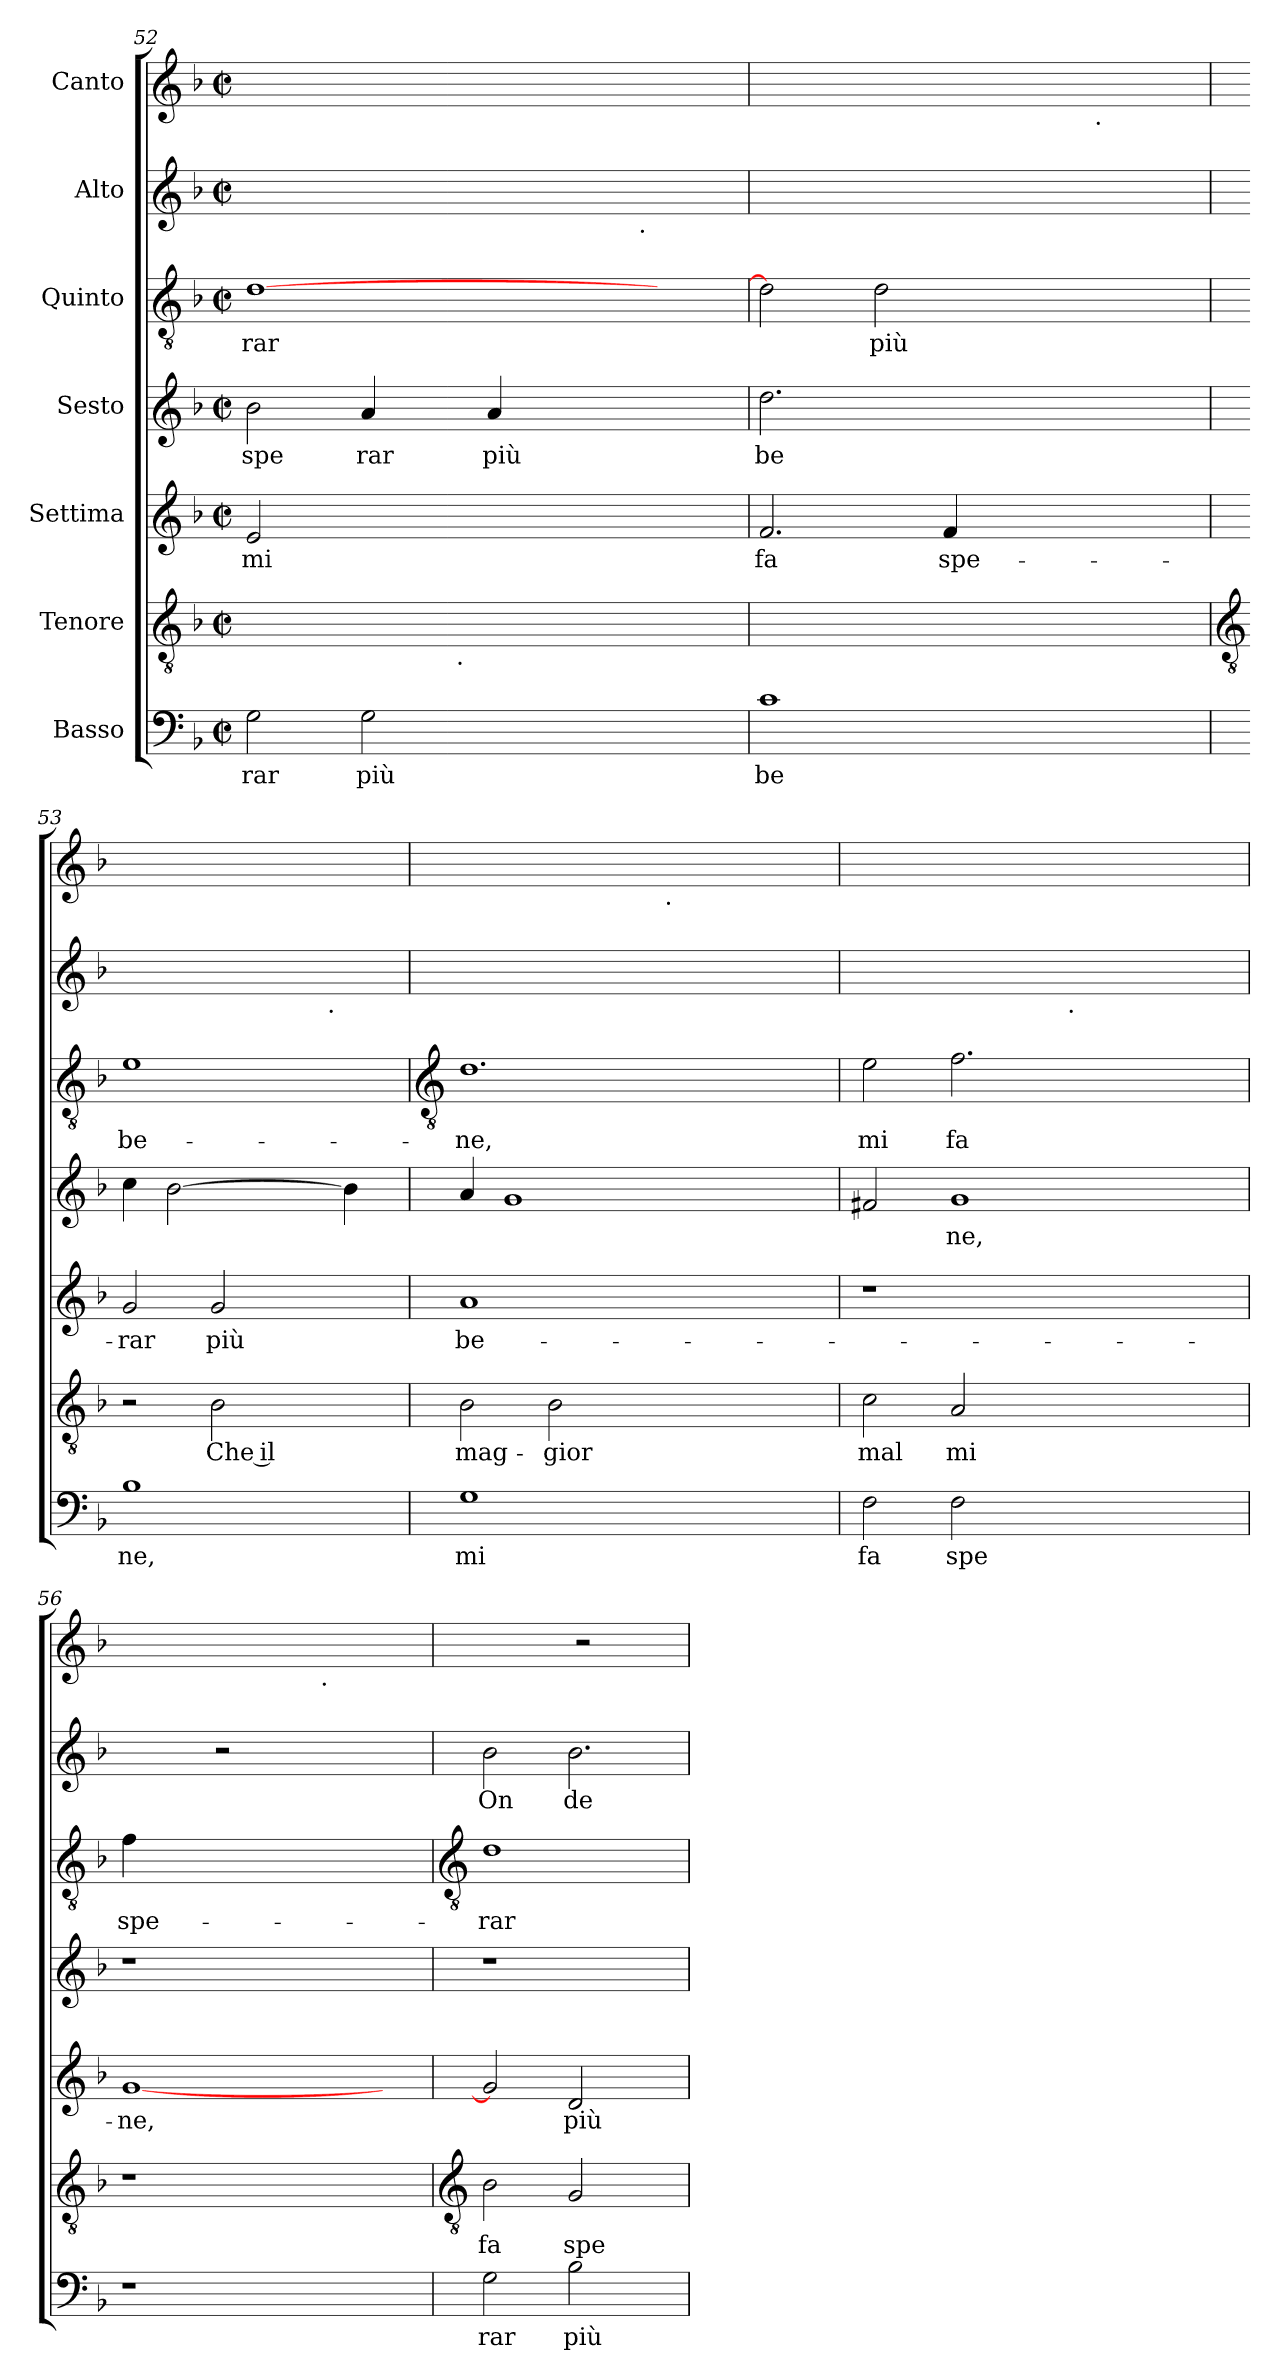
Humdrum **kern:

**kern	**text	**kern	**text	**kern	**text	**kern	**text	**kern	**text	**kern	**text	**kern
*part7	*part7	*part6	*part6	*part5	*part5	*part4	*part4	*part3	*part3	*part2	*part2	*part1
*staff7	*staff7	*staff6	*staff6	*staff5	*staff5	*staff4	*staff4	*staff3	*staff3	*staff2	*staff2	*staff1
*I"Basso	*	*I"Tenore	*	*I"Settima	*	*I"Sesto	*	*I"Quinto	*	*I"Alto	*	*I"Canto
!!LO:LB:g=z
*clefF4	*	*clefGv2	*	*clefG2	*	*clefG2	*	*clefGv2	*	*clefG2	*	*clefG2
*k[b-]	*	*k[b-]	*	*k[b-]	*	*k[b-]	*	*k[b-]	*	*k[b-]	*	*k[b-]
*F:	*	*F:	*	*F:	*	*F:	*	*F:	*	*F:	*	*F:
*M2/2	*	*M2/2	*	*M2/2	*	*M2/2	*	*M2/2	*	*M2/2	*	*M2/2
*met(c|)	*	*met(c|)	*	*met(c|)	*	*met(c|)	*	*met(c|)	*	*met(c|)	*	*met(c|)
=52	=52	=52	=52	=52	=52	=52	=52	=52	=52	=52	=52	=52
!	!LO:LY:b	!	!	!	!LO:LY:b	!	!LO:LY:b	!	!LO:LY:b	!	!	!
2G\	rar	4ryy	.	2e/	mi	2b-\	spe	[1d	-rar	4ryy	.	4ryy
.	.	4ryy	.	.	.	.	.	.	.	4ryy	.	4ryy
!	!LO:LY:b	!	!	!	!	!	!LO:LY:b	!	!	!	!	!
2G\	più	32ryy	.	2ryy	.	4a/	rar	.	.	4ryy	.	32ryy
.	.	32ryy	.	.	.	.	.	.	.	.	.	2ryy
.	.	32ryy	.	.	.	.	.	.	.	.	.	.
.	.	32ryy	.	.	.	.	.	.	.	.	.	.
.	.	32ryy	.	.	.	.	.	.	.	.	.	.
.	.	32ryy	.	.	.	.	.	.	.	.	.	.
!	!	!LO:TX:b:t=.	!	!	!	!	!	!	!	!	!	!
.	.	32ryy	.	.	.	.	.	.	.	.	.	.
.	.	4ryy	.	.	.	.	.	.	.	.	.	.
!	!	!	!	!	!	!	!LO:LY:b	!	!	!	!	!
.	.	.	.	.	.	4a/	più	.	.	64ryy	.	.
.	.	.	.	.	.	.	.	.	.	64ryy	.	.
.	.	.	.	.	.	.	.	.	.	64ryy	.	.
.	.	.	.	.	.	.	.	.	.	64ryy	.	.
.	.	.	.	.	.	.	.	.	.	64ryy	.	.
.	.	.	.	.	.	.	.	.	.	64ryy	.	.
.	.	.	.	.	.	.	.	.	.	64ryy	.	.
.	.	.	.	.	.	.	.	.	.	64ryy	.	.
.	.	.	.	.	.	.	.	.	.	64ryy	.	.
.	.	.	.	.	.	.	.	.	.	64ryy	.	.
.	.	.	.	.	.	.	.	.	.	64ryy	.	.
.	.	.	.	.	.	.	.	.	.	64ryy	.	.
.	.	.	.	.	.	.	.	.	.	64ryy	.	.
.	.	.	.	.	.	.	.	.	.	64ryy	.	.
!	!	!	!	!	!	!	!	!	!	!LO:TX:b:t=.	!	!
.	.	4ryy	.	.	.	.	.	.	.	64ryy	.	.
.	.	.	.	.	.	.	.	.	.	4ryy	.	.
8...ryy	.	.	.	8...ryy	.	8...ryy	.	8...ryy	.	.	.	.
.	.	.	.	.	.	.	.	.	.	.	.	8ryy
.	.	.	.	.	.	.	.	.	.	.	.	16ryy
.	.	64ryy	.	.	.	.	.	.	.	.	.	64ryy
!!LO:LB:g=z
=53	=53	=53	=53	=53	=53	=53	=53	=53	=53	=53	=53	=53
!	!LO:LY:b	!	!	!	!LO:LY:b	!	!LO:LY:b	!	!	!	!	!
1c	be	4ryy	.	2.f/	fa	2.dd\	be	2d\]	.	4ryy	.	4ryy
.	.	4ryy	.	.	.	.	.	.	.	4ryy	.	4ryy
!	!	!	!	!	!	!	!	!	!LO:LY:b	!	!	!
.	.	32ryy	.	.	.	.	.	2d\	più	4ryy	.	4ryy
.	.	2ryy	.	.	.	.	.	.	.	.	.	.
!	!	!	!	!	!LO:LY:b	!	!	!	!	!	!	!
.	.	.	.	4f/	spe-	64%31ryy	.	.	.	64ryy	.	64ryy
.	.	.	.	.	.	.	.	.	.	4ryy	.	64ryy
.	.	.	.	.	.	.	.	.	.	.	.	64ryy
.	.	.	.	.	.	.	.	.	.	.	.	64ryy
.	.	.	.	.	.	.	.	.	.	.	.	64ryy
.	.	.	.	.	.	.	.	.	.	.	.	64ryy
.	.	.	.	.	.	.	.	.	.	.	.	64ryy
.	.	.	.	.	.	.	.	.	.	.	.	64ryy
.	.	.	.	.	.	.	.	.	.	.	.	64ryy
.	.	.	.	.	.	.	.	.	.	.	.	64ryy
.	.	.	.	.	.	.	.	.	.	.	.	64ryy
.	.	.	.	.	.	.	.	.	.	.	.	64ryy
.	.	.	.	.	.	.	.	.	.	.	.	64ryy
.	.	.	.	.	.	.	.	.	.	.	.	64ryy
!	!	!	!	!	!	!	!	!	!	!	!	!LO:TX:b:t=.
.	.	.	.	.	.	.	.	.	.	.	.	64ryy
.	.	.	.	.	.	.	.	.	.	.	.	4ryy
8...ryy	.	.	.	8...ryy	.	.	.	8...ryy	.	.	.	.
.	.	.	.	.	.	.	.	.	.	8..ryy	.	.
.	.	8ryy	.	.	.	.	.	.	.	.	.	.
.	.	16ryy	.	.	.	.	.	.	.	.	.	.
.	.	64ryy	.	.	.	.	.	.	.	.	.	.
!!LO:LB:g=z
=53A	=53A	=53A	=53A	=53A	=53A	=53A	=53A	=53A	=53A	=53A	=53A	=53A
*	*	*clefGv2	*	*	*	*	*	*	*	*	*	*
!	!LO:LY:b	!	!	!	!LO:LY:b	!	!	!	!LO:LY:b	!	!	!
1B-	ne,	2r	.	2g/	-rar	4cc\	.	1e	be-	4ryy	.	4ryy
.	.	.	.	.	.	[2b-\	.	.	.	4ryy	.	4ryy
!	!	!	!LO:LY:b	!	!LO:LY:b	!	!	!	!	!	!	!
.	.	2B-\	Che il	2g/	più	.	.	.	.	64ryy	.	4ryy
.	.	.	.	.	.	.	.	.	.	64ryy	.	.
.	.	.	.	.	.	.	.	.	.	64ryy	.	.
.	.	.	.	.	.	.	.	.	.	64ryy	.	.
.	.	.	.	.	.	.	.	.	.	64ryy	.	.
.	.	.	.	.	.	.	.	.	.	64ryy	.	.
.	.	.	.	.	.	.	.	.	.	64ryy	.	.
.	.	.	.	.	.	.	.	.	.	64ryy	.	.
.	.	.	.	.	.	.	.	.	.	64ryy	.	.
.	.	.	.	.	.	.	.	.	.	64ryy	.	.
.	.	.	.	.	.	.	.	.	.	64ryy	.	.
.	.	.	.	.	.	.	.	.	.	64ryy	.	.
.	.	.	.	.	.	.	.	.	.	64ryy	.	.
.	.	.	.	.	.	.	.	.	.	64ryy	.	.
!	!	!	!	!	!	!	!	!	!	!LO:TX:b:t=.	!	!
.	.	.	.	.	.	.	.	.	.	64ryy	.	.
.	.	.	.	.	.	.	.	.	.	4ryy	.	.
.	.	.	.	.	.	4b-\]	.	.	.	.	.	64ryy
.	.	.	.	.	.	.	.	.	.	.	.	4ryy
.	.	.	.	.	.	.	.	.	.	32ryy	.	.
64ryy	.	64ryy	.	64ryy	.	64ryy	.	64ryy	.	.	.	.
!!LO:LB:g=z
=54A	=54A	=54A	=54A	=54A	=54A	=54A	=54A	=54A	=54A	=54A	=54A	=54A
*	*	*	*	*	*	*	*	*clefGv2	*	*	*	*
!	!LO:LY:b	!	!LO:LY:b	!	!LO:LY:b	!	!	!	!LO:LY:b	!	!	!
1G	mi	2B-\	mag-	1a	be-	4a/	.	1.d	-ne,	4ryy	.	4ryy
.	.	.	.	.	.	1g	.	.	.	4ryy	.	4ryy
!	!	!	!LO:LY:b	!	!	!	!	!	!	!	!	!
.	.	2B-\	-gior	.	.	.	.	.	.	4ryy	.	64ryy
.	.	.	.	.	.	.	.	.	.	.	.	64ryy
.	.	.	.	.	.	.	.	.	.	.	.	64ryy
.	.	.	.	.	.	.	.	.	.	.	.	64ryy
.	.	.	.	.	.	.	.	.	.	.	.	64ryy
.	.	.	.	.	.	.	.	.	.	.	.	64ryy
.	.	.	.	.	.	.	.	.	.	.	.	64ryy
.	.	.	.	.	.	.	.	.	.	.	.	64ryy
.	.	.	.	.	.	.	.	.	.	.	.	64ryy
.	.	.	.	.	.	.	.	.	.	.	.	64ryy
.	.	.	.	.	.	.	.	.	.	.	.	64ryy
.	.	.	.	.	.	.	.	.	.	.	.	64ryy
.	.	.	.	.	.	.	.	.	.	.	.	64ryy
.	.	.	.	.	.	.	.	.	.	.	.	64ryy
!	!	!	!	!	!	!	!	!	!	!	!	!LO:TX:b:t=.
.	.	.	.	.	.	.	.	.	.	.	.	64ryy
.	.	.	.	.	.	.	.	.	.	.	.	4ryy
.	.	.	.	.	.	.	.	.	.	64ryy	.	.
.	.	.	.	.	.	.	.	.	.	4ryy	.	.
.	.	.	.	.	.	.	.	.	.	.	.	2ryy
2ryy	.	2ryy	.	2ryy	.	.	.	.	.	.	.	.
.	.	.	.	.	.	.	.	.	.	64%31ryy	.	.
.	.	.	.	.	.	4ryy	.	.	.	.	.	.
.	.	.	.	.	.	.	.	.	.	.	.	64ryy
!!LO:LB:g=z
=55	=55	=55	=55	=55	=55	=55	=55	=55	=55	=55	=55	=55
!	!LO:LY:b	!	!LO:LY:b	!	!	!	!	!	!LO:LY:b	!	!	!
2F\	fa	2c\	mal	1r	.	2f#X/	.	2e\	mi	4ryy	.	4ryy
.	.	.	.	.	.	.	.	.	.	4ryy	.	4ryy
!	!LO:LY:b	!	!LO:LY:b	!	!	!	!LO:LY:b	!	!LO:LY:b	!	!	!
2F\	spe	2A/	mi	.	.	1g	ne,	2.f\	fa	64ryy	.	4ryy
.	.	.	.	.	.	.	.	.	.	64ryy	.	.
.	.	.	.	.	.	.	.	.	.	64ryy	.	.
.	.	.	.	.	.	.	.	.	.	64ryy	.	.
.	.	.	.	.	.	.	.	.	.	64ryy	.	.
.	.	.	.	.	.	.	.	.	.	64ryy	.	.
.	.	.	.	.	.	.	.	.	.	64ryy	.	.
.	.	.	.	.	.	.	.	.	.	64ryy	.	.
.	.	.	.	.	.	.	.	.	.	64ryy	.	.
.	.	.	.	.	.	.	.	.	.	64ryy	.	.
.	.	.	.	.	.	.	.	.	.	64ryy	.	.
.	.	.	.	.	.	.	.	.	.	64ryy	.	.
.	.	.	.	.	.	.	.	.	.	64ryy	.	.
.	.	.	.	.	.	.	.	.	.	64ryy	.	.
!	!	!	!	!	!	!	!	!	!	!LO:TX:b:t=.	!	!
.	.	.	.	.	.	.	.	.	.	64ryy	.	.
.	.	.	.	.	.	.	.	.	.	4ryy	.	.
.	.	.	.	.	.	.	.	.	.	.	.	64ryy
.	.	.	.	.	.	.	.	.	.	.	.	4ryy
.	.	.	.	.	.	.	.	.	.	4ryy	.	.
2ryy	.	2ryy	.	2ryy	.	.	.	.	.	.	.	.
.	.	.	.	.	.	.	.	.	.	.	.	64%31ryy
.	.	.	.	.	.	.	.	.	.	4ryy	.	.
.	.	.	.	.	.	.	.	4ryy	.	.	.	.
.	.	.	.	.	.	.	.	.	.	64ryy	.	.
!!LO:LB:g=z
=56A	=56A	=56A	=56A	=56A	=56A	=56A	=56A	=56A	=56A	=56A	=56A	=56A
!	!	!	!	!	!LO:LY:b	!	!	!	!LO:LY:b	!	!	!
1r	.	1r	.	[1g	-ne,	1r	.	4f\	spe-	4ryy	.	4ryy
.	.	.	.	.	.	.	.	2ryy	.	4ryy	.	4ryy
.	.	.	.	.	.	.	.	.	.	64ryy	.	64ryy
.	.	.	.	.	.	.	.	.	.	2r	.	64ryy
.	.	.	.	.	.	.	.	.	.	.	.	64ryy
.	.	.	.	.	.	.	.	.	.	.	.	64ryy
.	.	.	.	.	.	.	.	.	.	.	.	64ryy
.	.	.	.	.	.	.	.	.	.	.	.	64ryy
.	.	.	.	.	.	.	.	.	.	.	.	64ryy
.	.	.	.	.	.	.	.	.	.	.	.	64ryy
.	.	.	.	.	.	.	.	.	.	.	.	64ryy
.	.	.	.	.	.	.	.	.	.	.	.	64ryy
.	.	.	.	.	.	.	.	.	.	.	.	64ryy
.	.	.	.	.	.	.	.	.	.	.	.	64ryy
.	.	.	.	.	.	.	.	.	.	.	.	64ryy
.	.	.	.	.	.	.	.	.	.	.	.	64ryy
!	!	!	!	!	!	!	!	!	!	!	!	!LO:TX:b:t=.
.	.	.	.	.	.	.	.	.	.	.	.	64ryy
.	.	.	.	.	.	.	.	.	.	.	.	4ryy
.	.	.	.	.	.	.	.	64%31ryy	.	.	.	.
.	.	.	.	.	.	.	.	.	.	.	.	4ryy
8...ryy	.	8...ryy	.	8...ryy	.	8...ryy	.	.	.	.	.	.
.	.	.	.	.	.	.	.	.	.	8..ryy	.	.
!!LO:LB:g=z
=57A	=57A	=57A	=57A	=57A	=57A	=57A	=57A	=57A	=57A	=57A	=57A	=57A
*	*	*clefGv2	*	*	*	*	*	*clefGv2	*	*	*	*
!	!LO:LY:b	!	!LO:LY:b	!	!	!	!	!	!LO:LY:b	!	!LO:LY:b	!
2G\	rar	2B-\	fa	2g/]	.	1r	.	1d	-rar	2b-\	On	4ryy
.	.	.	.	.	.	.	.	.	.	.	.	4ryy
!	!LO:LY:b	!	!LO:LY:b	!	!LO:LY:b	!	!	!	!	!	!LO:LY:b	!
2B-\	più	2G/	spe-	2d/	più	.	.	.	.	2.b-\	de	64ryy
.	.	.	.	.	.	.	.	.	.	.	.	2r
4ryy	.	4ryy	.	4ryy	.	4ryy	.	4ryy	.	.	.	.
.	.	.	.	.	.	.	.	.	.	.	.	8...ryy
=	=	=	=	=	=	=	=	=	=	=	=	=
*-	*-	*-	*-	*-	*-	*-	*-	*-	*-	*-	*-	*-
